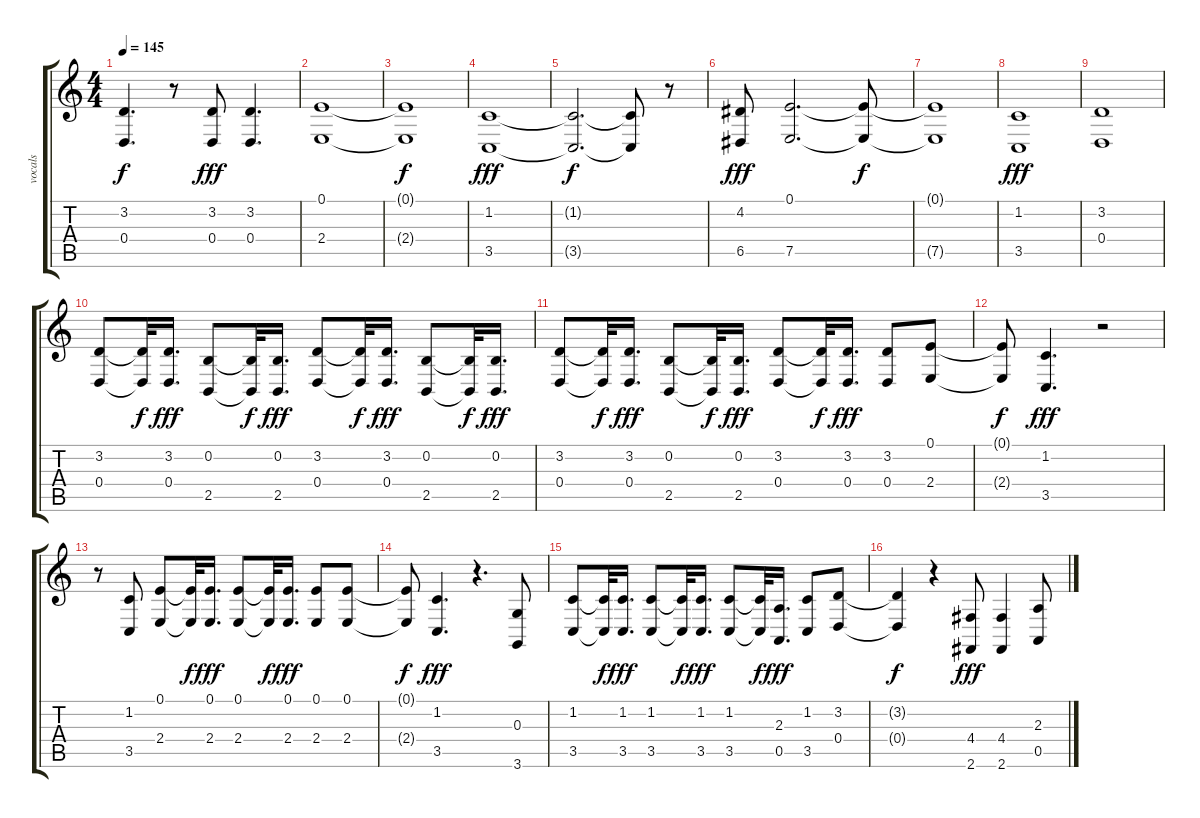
\track ("vocals" "vocals") {instrument lead5charang}
\staff {score tabs}
\tuning (E4 B3 G3 D3 A2 E2) {hide}
\ts (4 4)
\tempo 145
\clef g2
\ks c
(3.2{t} 0.4{t}).4{d dy f} r.8 (3.2 0.4).8{dy fff} (3.2 0.4).4{d} |
(0.1 2.4).1 |
(0.1{t} 2.4{t}).1{dy f} |
(1.2 3.5).1{dy fff} |
(1.2{t} 3.5{t}).2{d dy f} (1.2{t} 3.5{t}).8 r.8 |
(4.2 6.5).8{dy fff} (0.1 7.5).2{d} (0.1{t} 7.5{t}).8{dy f} |
(0.1{t} 7.5{t}).1 |
(1.2 3.5).1{dy fff} |
(3.2 0.4).1 |
(3.2 0.4).8 (3.2{t} 0.4{t}).32{dy f} (3.2 0.4).16{d dy fff} (0.2 2.5).8 (0.2{t} 2.5{t}).32{dy f} (0.2 2.5).16{d dy fff} (3.2 0.4).8 (3.2{t} 0.4{t}).32{dy f} (3.2 0.4).16{d dy fff} (0.2 2.5).8 (0.2{t} 2.5{t}).32{dy f} (0.2 2.5).16{d dy fff} |
(3.2 0.4).8 (3.2{t} 0.4{t}).32{dy f} (3.2 0.4).16{d dy fff} (0.2 2.5).8 (0.2{t} 2.5{t}).32{dy f} (0.2 2.5).16{d dy fff} (3.2 0.4).8 (3.2{t} 0.4{t}).32{dy f} (3.2 0.4).16{d dy fff} (3.2 0.4).8 (0.1 2.4).8 |
(0.1{t} 2.4{t}).8{dy f} (1.2 3.5).4{d dy fff} r.2 |
r.8 (1.2 3.5).8 (0.1 2.4).8 (0.1{t} 2.4{t}).32{dy f} (0.1 2.4).16{d dy fff} (0.1 2.4).8 (0.1{t} 2.4{t}).32{dy f} (0.1 2.4).16{d dy fff} (0.1 2.4).8 (0.1 2.4).8 |
(0.1{t} 2.4{t}).8{dy f} (1.2 3.5).4{d dy fff} r.4{d} (0.3 3.6).8 |
(1.2 3.5).8 (1.2{t} 3.5{t}).32{dy f} (1.2 3.5).16{d dy fff} (1.2 3.5).8 (1.2{t} 3.5{t}).32{dy f} (1.2 3.5).16{d dy fff} (1.2 3.5).8 (1.2{t} 3.5{t}).32{dy f} (2.3 0.5).16{d dy fff} (1.2 3.5).8 (3.2 0.4).8 |
(3.2{t} 0.4{t}).4{dy f} r.4 (4.4 2.6).8{dy fff} (4.4 2.6).4 (2.3 0.5).8
